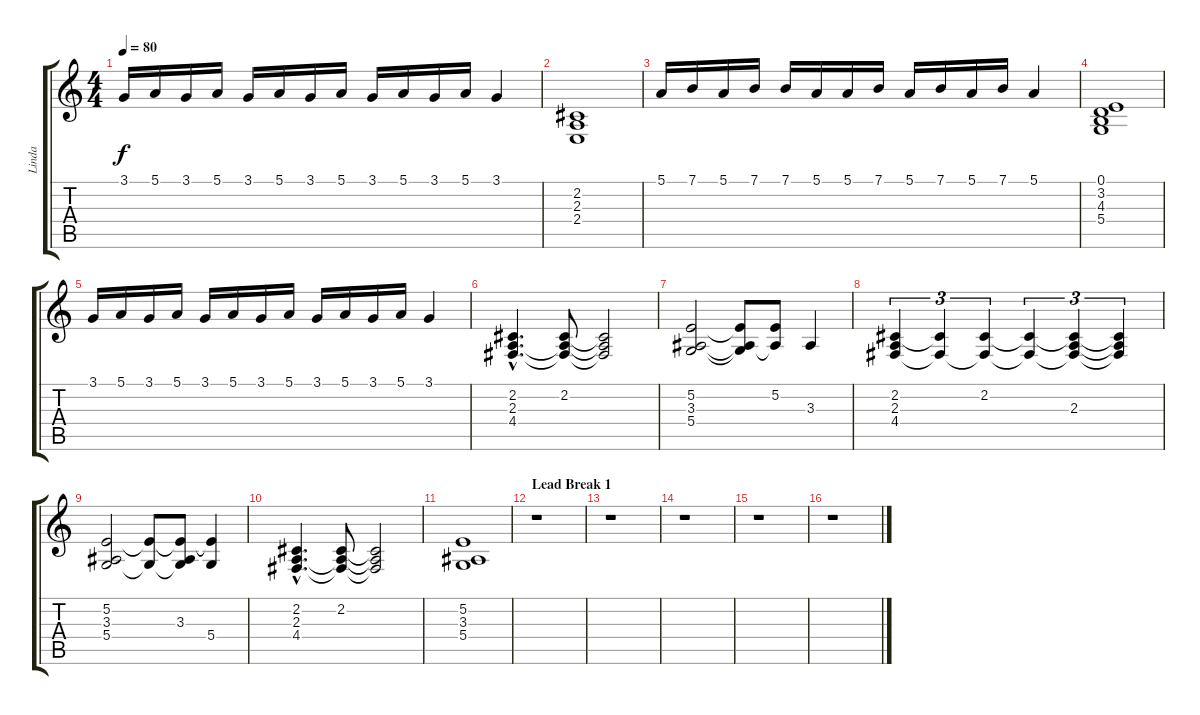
\track ("Linda" "Linda") {instrument electricgrandpiano}
\staff {score tabs}
\tuning (E4 B3 G3 D3 A2 E2) {hide}
\ts (4 4)
\tempo 80
\clef g2
\ks c
3.1.16{dy f} 5.1.16 3.1.16 5.1.16 3.1.16 5.1.16 3.1.16 5.1.16 3.1.16 5.1.16 3.1.16 5.1.16 3.1.4 |
(2.2 2.3 2.4).1 |
5.1.16 7.1.16 5.1.16 7.1.16 7.1.16 5.1.16 5.1.16 7.1.16 5.1.16 7.1.16 5.1.16 7.1.16 5.1.4 |
(0.1 3.2 4.3 5.4).1 |
3.1.16 5.1.16 3.1.16 5.1.16 3.1.16 5.1.16 3.1.16 5.1.16 3.1.16 5.1.16 3.1.16 5.1.16 3.1.4 |
(2.2{hac} 2.3{hac} 4.4{hac}).4{d} (2.2 2.3{t} 4.4{t}).8 (2.2{t} 2.3{t} 4.4{t}).2 |
(5.2 3.3 5.4).2 (5.2{t} 3.3{t} 5.4{t}).8 (5.2 3.3{t}).8 3.3.4 |
(2.2 2.3 4.4).4{tu (3 2)} (2.2{t} 4.4{t}).4{tu (3 2)} (2.2 4.4{t}).4{tu (3 2)} (2.2{t} 4.4{t}).4{tu (3 2)} (2.2{t} 2.3 4.4{t}).4{tu (3 2)} (2.2{t} 2.3{t} 4.4{t}).4{tu (3 2)} |
(5.2 3.3 5.4).2 (5.2{t} 5.4{t}).8 (5.2{t} 3.3 5.4{t}).8 (5.2{t} 5.4).4 |
(2.2{hac} 2.3{hac} 4.4{hac}).4{d} (2.2 2.3{t} 4.4{t}).8 (2.2{t} 2.3{t} 4.4{t}).2 |
(5.2 3.3 5.4).1 |
\section ("" "Lead Break 1")
r.1 |
r.1 |
r.1 |
r.1 |
r.1
